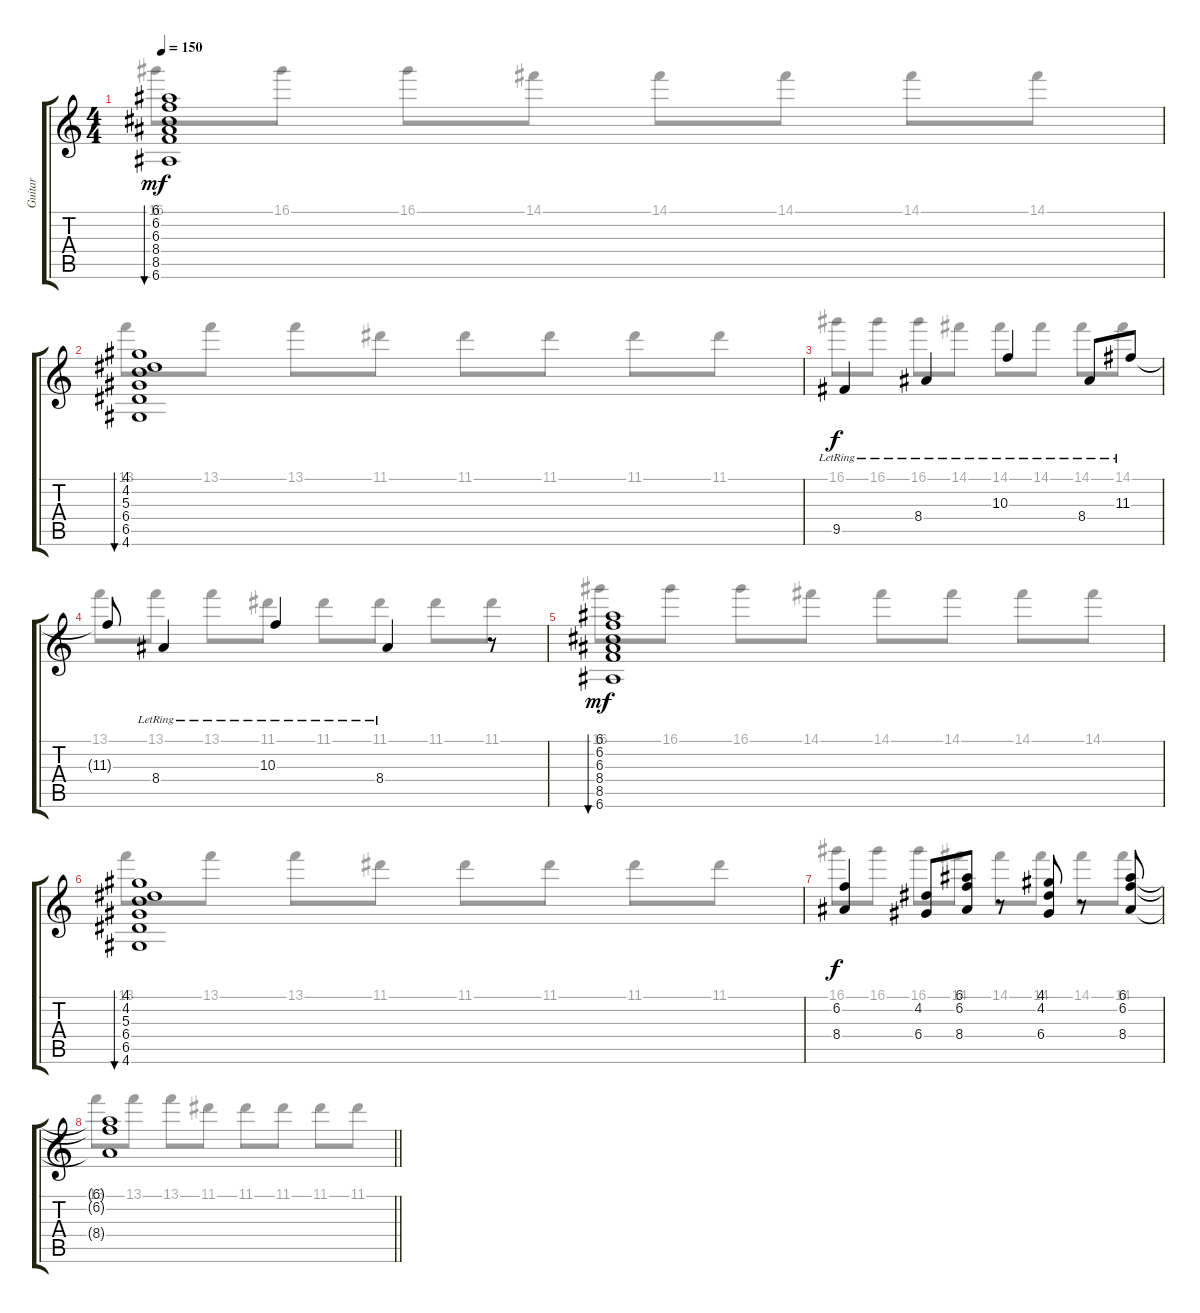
\track ("Guitar" "Guitar") {instrument acousticguitarsteel}
\staff {score tabs}
\tuning (E4 B3 G3 D3 A2 E2) {hide}
\voice
\ts (4 4)
\tempo 150
\clef g2
\ks c
(6.1 6.2 6.3 8.4 8.5 6.6).1{bu 120 dy mf} |
(4.1 4.2 5.3 6.4 6.5 4.6).1{bu 120} |
9.5{lr}.4{dy f} 8.4{lr}.4 10.3{lr}.4 8.4{lr}.8 11.3{lr}.8 |
11.3{t}.8 8.4{lr}.4 10.3{lr}.4 8.4{lr}.4 r.8 |
(6.1 6.2 6.3 8.4 8.5 6.6).1{bu 120 dy mf} |
(4.1 4.2 5.3 6.4 6.5 4.6).1{bu 120} |
(6.2 8.4).4{dy f} (4.2 6.4).8 (6.1 6.2 8.4).8 r.8 (4.1 4.2 6.4).8 r.8 (6.1 6.2 8.4).8 |
\barLineRight lightlight
(6.1{t} 6.2{t} 8.4{t}).1
\voice
\clef g2
\ottava regular
\simile none
\ks c
16.1.8{dy mf} 16.1.8 16.1.8 14.1.8 14.1.8 14.1.8 14.1.8 14.1.8 |
13.1.8 13.1.8 13.1.8 11.1.8 11.1.8 11.1.8 11.1.8 11.1.8 |
16.1.8 16.1.8 16.1.8 14.1.8 14.1.8 14.1.8 14.1.8 14.1.8 |
13.1.8 13.1.8 13.1.8 11.1.8 11.1.8 11.1.8 11.1.8 11.1.8 |
16.1.8 16.1.8 16.1.8 14.1.8 14.1.8 14.1.8 14.1.8 14.1.8 |
13.1.8 13.1.8 13.1.8 11.1.8 11.1.8 11.1.8 11.1.8 11.1.8 |
16.1.8 16.1.8 16.1.8 14.1.8 14.1.8 14.1.8 14.1.8 14.1.8 |
\barLineRight lightlight
13.1.8 13.1.8 13.1.8 11.1.8 11.1.8 11.1.8 11.1.8 11.1.8
